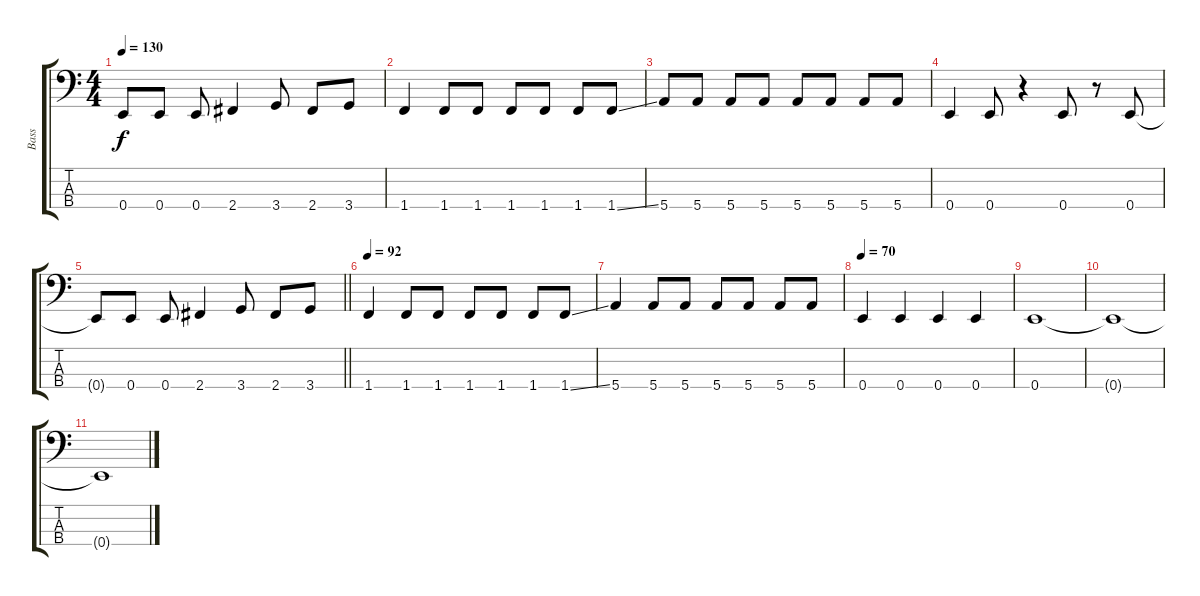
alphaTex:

\track ("Bass" "Bass") {instrument electricbassfinger}
\staff {score tabs}
\tuning (G2 D2 A1 E1) {hide}
\ts (4 4)
\tempo 130
\clef f4
\ks c
0.4{t}.8{dy f} 0.4.8 0.4.8 2.4.4 3.4.8 2.4.8 3.4.8 |
1.4.4 1.4.8 1.4.8 1.4.8 1.4.8 1.4.8 1.4{ss}.8 |
5.4.8 5.4.8 5.4.8 5.4.8 5.4.8 5.4.8 5.4.8 5.4.8 |
0.4.4 0.4.8 r.4 0.4.8 r.8 0.4.8 |
\barLineRight lightlight
0.4{t}.8 0.4.8 0.4.8 2.4.4 3.4.8 2.4.8 3.4.8 |
\tempo 92
1.4.4 1.4.8 1.4.8 1.4.8 1.4.8 1.4.8 1.4{ss}.8 |
5.4.4 5.4.8 5.4.8 5.4.8 5.4.8 5.4.8 5.4.8 |
\tempo 70
0.4.4 0.4.4 0.4.4 0.4.4 |
0.4.1 |
0.4{t}.1 |
0.4{t}.1
